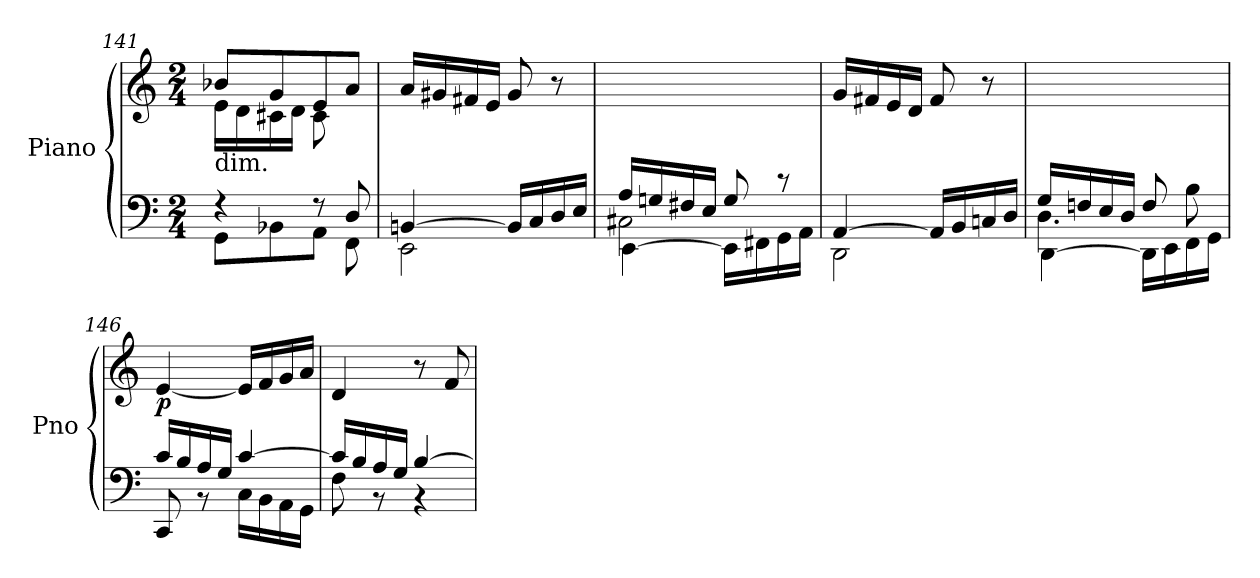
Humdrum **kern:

**kern	**kern	**dynam
*part1	*part1	*part1
*staff2	*staff1	*staff1/2
*I"Piano	*	*
*I'Pno	*	*
!!LO:LB:g=z
*clefF4	*clefG2	*
*k[]	*k[]	*
*C:	*C:	*
*M2/4	*M2/4	*
=141	=141	=141
*^	*^	*
!	!	!LO:TX:b:t=dim.	!	!
4rF	8GG\L	8b-X/L	16e\LL	.
.	.	.	16d\	.
.	8BB-X\	8g/	16c#X\	.
.	.	.	16d\JJ	.
8rF	8AA\J	8e/	8c#\	.
8D/	8FF\	8a/J	8ryy	.
*	*	*v	*v	*
=142	=142	=142	=142
[4BBn/	2EE\	16a/LL	.
.	.	16g#X/	.
.	.	16f#X/	.
.	.	16e/JJ	.
16BB/LL]	.	8g#/	.
16C/	.	.	.
16D/	.	8r	.
16E/JJ	.	.	.
=143	=143	=143	=143
*	*^	*	*
16A/LL	2C#X\	[4EE\	4.ryy	.
16Gn/	.	.	.	.
16F#X/	.	.	.	.
16E/JJ	.	.	.	.
8G/	.	16EE\LL]	.	.
.	.	16FF#X\	.	.
8ryy	.	16GG\	8rEE	.
.	.	16AA\JJ	.	.
*	*v	*v	*	*
=144	=144	=144	=144
[4AA/	2DD\	16g/LL	.
.	.	16f#X/	.
.	.	16e/	.
.	.	16d/JJ	.
16AA/LL]	.	8f#/	.
16BB/	.	.	.
16Cn/	.	8r	.
16D/JJ	.	.	.
=145	=145	=145	=145
*	*^	*	*
16G/LL	4.D\	[4DD\	4.ryy	.
16Fn/	.	.	.	.
16E/	.	.	.	.
16D/JJ	.	.	.	.
8F/L	.	16DD\LL]	.	.
.	.	16EE\	.	.
8ryy	8B\	16FF\	8g/J	.
.	.	16GG\JJ	.	.
!!LO:LB:g=z
=146	=146	=146	=146	=146
!	!	!	!	!LO:DY:b
*	*v	*v	*	*
16c/LL	8CC/	[4e/	p
16B/	.	.	.
16A/	8rBB	.	.
16G/JJ	.	.	.
[4c/	16C\LL	16e/LL]	.
.	16BB\	16f/	.
.	16AA\	16g/	.
.	16GG\JJ	16a/JJ	.
=147	=147	=147	=147
16c/LL]	8F\	4d/	.
16B/	.	.	.
16A/	8rBB	.	.
16G/JJ	.	.	.
[4B/	4rBB	8r	.
.	.	8f/	.
*v	*v	*	*
=	=	=
*-	*-	*-
